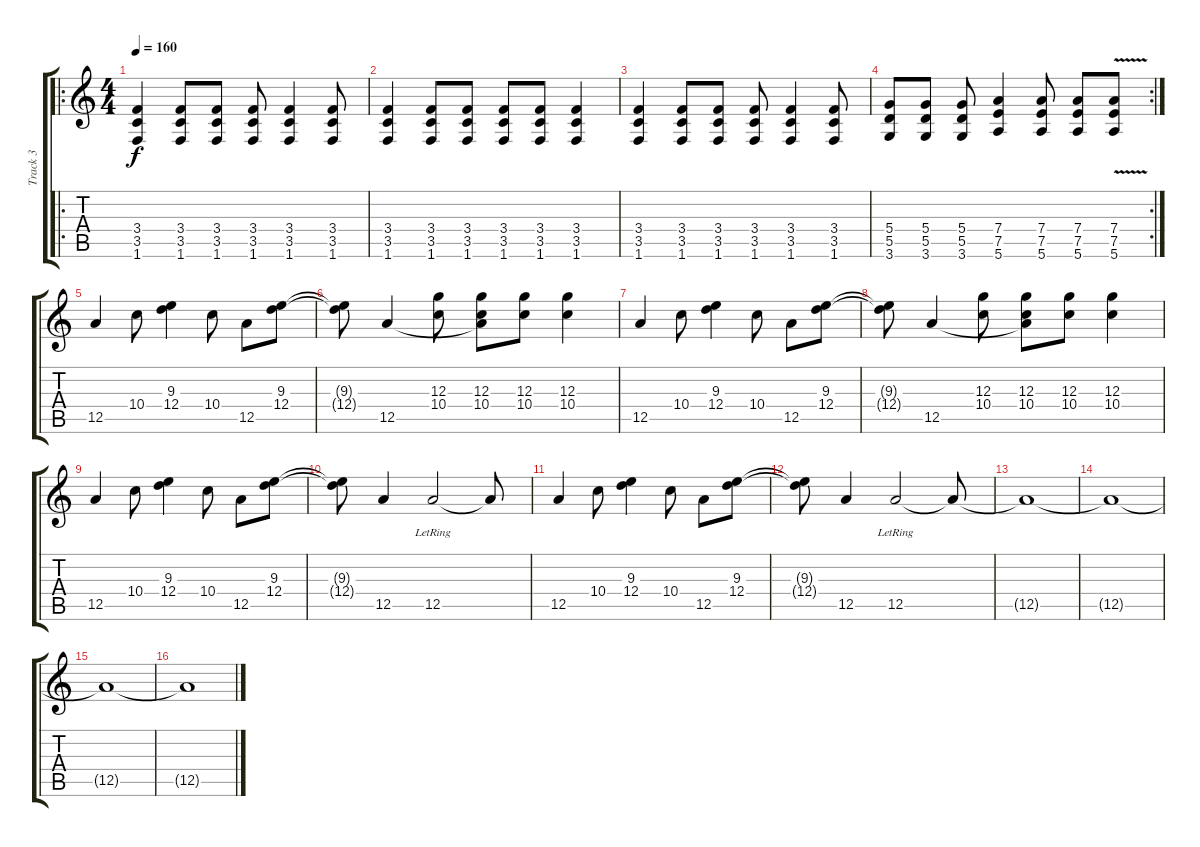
\track ("Track 3" "Track 3") {instrument distortionguitar}
\staff {score tabs}
\tuning (E4 B3 G3 D3 A2 E2) {hide}
\ro
\ts (4 4)
\tempo 160
\clef g2
\ks c
(3.4 3.5 1.6).4{dy f} (3.4 3.5 1.6).8 (3.4 3.5 1.6).8 (3.4 3.5 1.6).8 (3.4 3.5 1.6).4 (3.4 3.5 1.6).8 |
(3.4 3.5 1.6).4 (3.4 3.5 1.6).8 (3.4 3.5 1.6).8 (3.4 3.5 1.6).8 (3.4 3.5 1.6).8 (3.4 3.5 1.6).4 |
(3.4 3.5 1.6).4 (3.4 3.5 1.6).8 (3.4 3.5 1.6).8 (3.4 3.5 1.6).8 (3.4 3.5 1.6).4 (3.4 3.5 1.6).8 |
\rc 2
(5.4 5.5 3.6).8 (5.4 5.5 3.6).8 (5.4 5.5 3.6).8 (7.4 7.5 5.6).4 (7.4 7.5 5.6).8 (7.4 7.5 5.6).8 (7.4 7.5 5.6{v}).8 |
12.5.4 10.4.8 (9.3 12.4).4 10.4.8 12.5.8 (9.3 12.4).8 |
(9.3{t} 12.4{t}).8 12.5.4 (12.3 10.4).8 (12.3 10.4 12.5{t}).8 (12.3 10.4).8 (12.3 10.4).4 |
12.5.4 10.4.8 (9.3 12.4).4 10.4.8 12.5.8 (9.3 12.4).8 |
(9.3{t} 12.4{t}).8 12.5.4 (12.3 10.4).8 (12.3 10.4 12.5{t}).8 (12.3 10.4).8 (12.3 10.4).4 |
12.5.4 10.4.8 (9.3 12.4).4 10.4.8 12.5.8 (9.3 12.4).8 |
(9.3{t} 12.4{t}).8 12.5.4 12.5{lr}.2 12.5{t}.8 |
12.5.4 10.4.8 (9.3 12.4).4 10.4.8 12.5.8 (9.3 12.4).8 |
(9.3{t} 12.4{t}).8 12.5.4 12.5{lr}.2 12.5{t}.8 |
12.5{t}.1 |
12.5{t}.1 |
12.5{t}.1 |
12.5{t}.1
